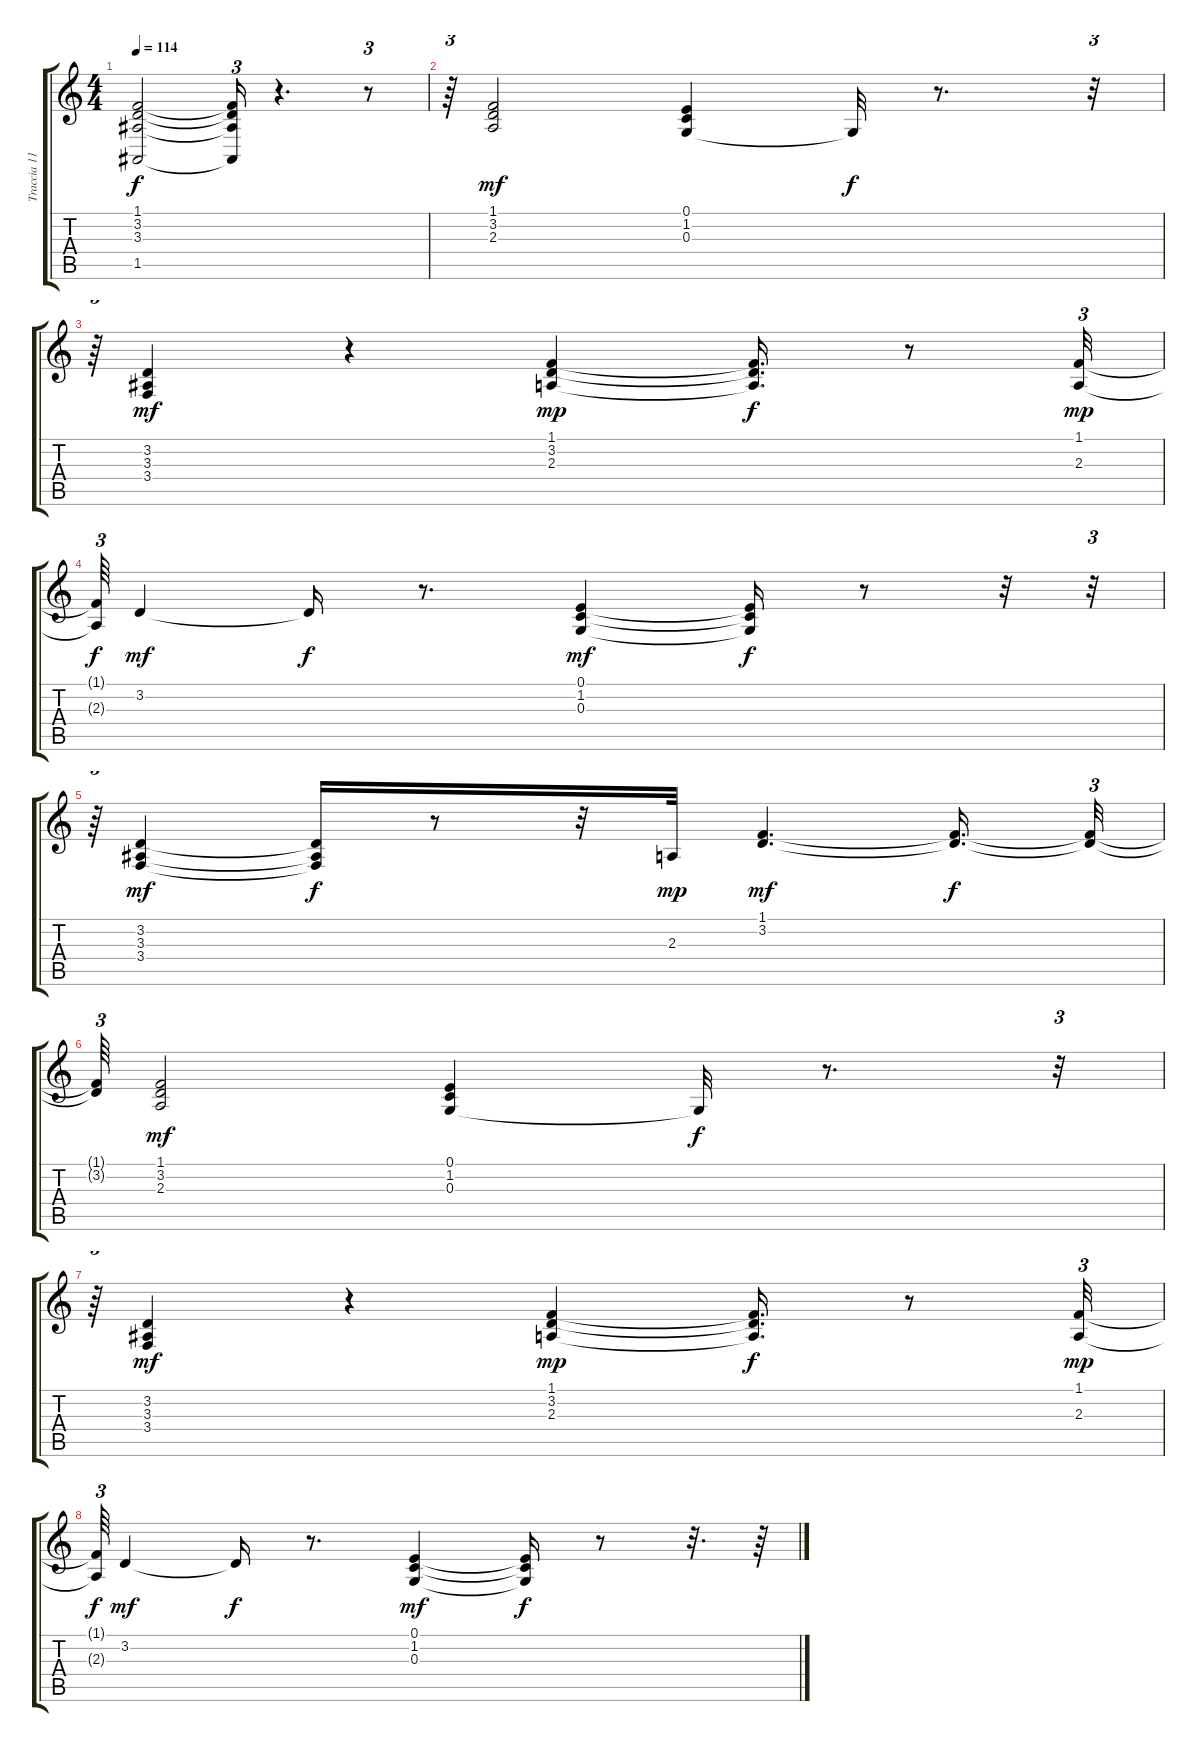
\track ("Traccia 11" "Traccia 11") {instrument electricpiano1}
\staff {score tabs}
\tuning (E4 B3 G3 D3 A2 E2) {hide}
\ts (4 4)
\tempo 114
\clef g2
\ks c
(1.1{t} 3.2{t} 3.3{t} 1.5{t}).2{dy f} (1.1{t} 3.2{t} 3.3{t} 1.5{t}).16{tu (3 2)} r.4{d} r.8{tu (3 2)} |
r.64{tu (3 2)} (1.1 3.2 2.3).2{dy mf} (0.1 1.2 0.3).4 0.3{t}.32{dy f} r.8{d} r.32{tu (3 2)} |
r.64{tu (3 2)} (3.2 3.3 3.4).4{dy mf} r.4 (1.1 3.2 2.3).4{dy mp} (1.1{t} 3.2{t} 2.3{t}).16{d dy f} r.8 (1.1 2.3).32{tu (3 2) dy mp} |
(1.1{t} 2.3{t}).64{tu (3 2) dy f} 3.2.4{dy mf} 3.2{t}.16{dy f} r.8{d} (0.1 1.2 0.3).4{dy mf} (0.1{t} 1.2{t} 0.3{t}).16{dy f} r.8 r.32 r.32{tu (3 2)} |
r.64{tu (3 2)} (3.2 3.3 3.4).4{dy mf} (3.2{t} 3.3{t} 3.4{t}).16{dy f} r.8 r.32 2.3.32{dy mp} (1.1 3.2).4{d dy mf} (1.1{t} 3.2{t}).16{d dy f} (1.1{t} 3.2{t}).32{tu (3 2)} |
(1.1{t} 3.2{t}).64{tu (3 2)} (1.1 3.2 2.3).2{dy mf} (0.1 1.2 0.3).4 0.3{t}.32{dy f} r.8{d} r.32{tu (3 2)} |
r.64{tu (3 2)} (3.2 3.3 3.4).4{dy mf} r.4 (1.1 3.2 2.3).4{dy mp} (1.1{t} 3.2{t} 2.3{t}).16{d dy f} r.8 (1.1 2.3).32{tu (3 2) dy mp} |
(1.1{t} 2.3{t}).64{tu (3 2) dy f} 3.2.4{dy mf} 3.2{t}.16{dy f} r.8{d} (0.1 1.2 0.3).4{dy mf} (0.1{t} 1.2{t} 0.3{t}).16{dy f} r.8 r.32{d} r.64
